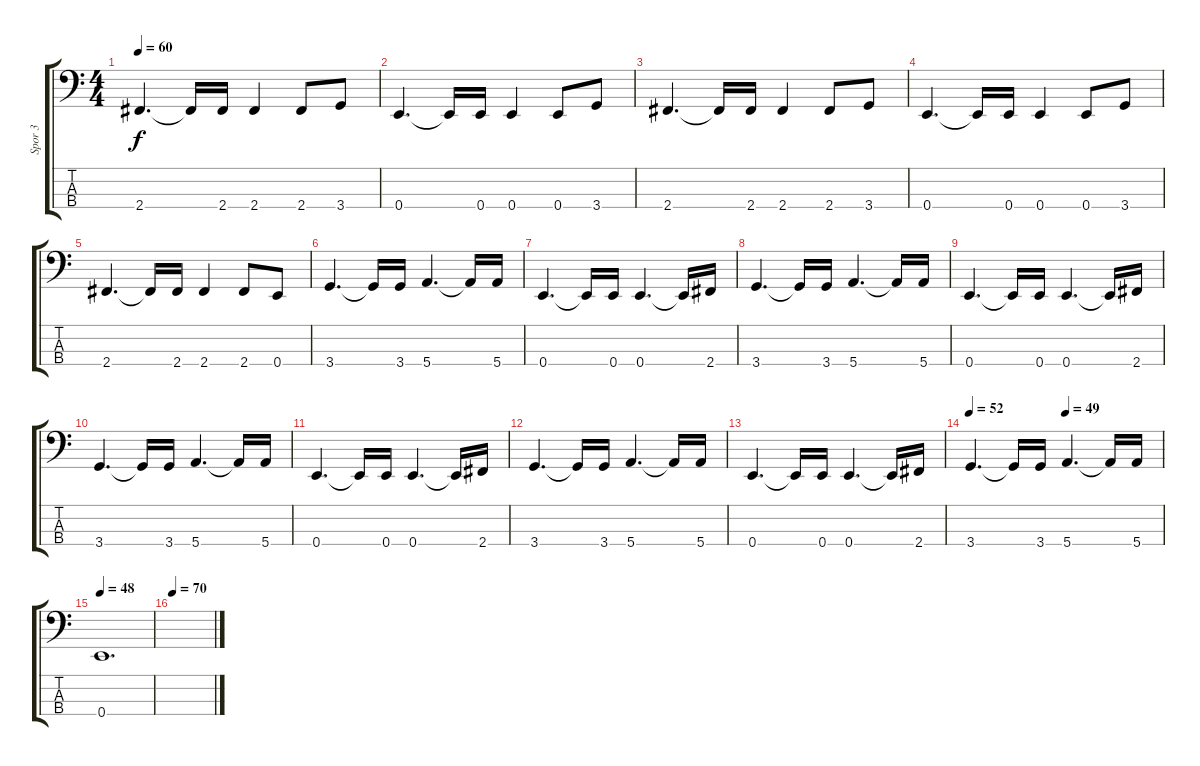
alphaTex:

\track ("Spor 3" "Spor 3") {instrument electricbassfinger}
\staff {score tabs}
\tuning (G2 D2 A1 E1) {hide}
\ts (4 4)
\tempo 60
\clef f4
\ks c
2.4.4{d dy f} 2.4{t}.16 2.4.16 2.4.4 2.4.8 3.4.8 |
0.4.4{d} 0.4{t}.16 0.4.16 0.4.4 0.4.8 3.4.8 |
2.4.4{d} 2.4{t}.16 2.4.16 2.4.4 2.4.8 3.4.8 |
0.4.4{d} 0.4{t}.16 0.4.16 0.4.4 0.4.8 3.4.8 |
2.4.4{d} 2.4{t}.16 2.4.16 2.4.4 2.4.8 0.4.8 |
3.4.4{d} 3.4{t}.16 3.4.16 5.4.4{d} 5.4{t}.16 5.4.16 |
0.4.4{d} 0.4{t}.16 0.4.16 0.4.4{d} 0.4{t}.16 2.4.16 |
3.4.4{d} 3.4{t}.16 3.4.16 5.4.4{d} 5.4{t}.16 5.4.16 |
0.4.4{d} 0.4{t}.16 0.4.16 0.4.4{d} 0.4{t}.16 2.4.16 |
3.4.4{d} 3.4{t}.16 3.4.16 5.4.4{d} 5.4{t}.16 5.4.16 |
0.4.4{d} 0.4{t}.16 0.4.16 0.4.4{d} 0.4{t}.16 2.4.16 |
3.4.4{d} 3.4{t}.16 3.4.16 5.4.4{d} 5.4{t}.16 5.4.16 |
0.4.4{d} 0.4{t}.16 0.4.16 0.4.4{d} 0.4{t}.16 2.4.16 |
\tempo 52
\tempo (49 0.5)
3.4.4{d} 3.4{t}.16 3.4.16 5.4.4{d} 5.4{t}.16 5.4.16 |
\tempo 48
0.4.1{d} |
\tempo 70
